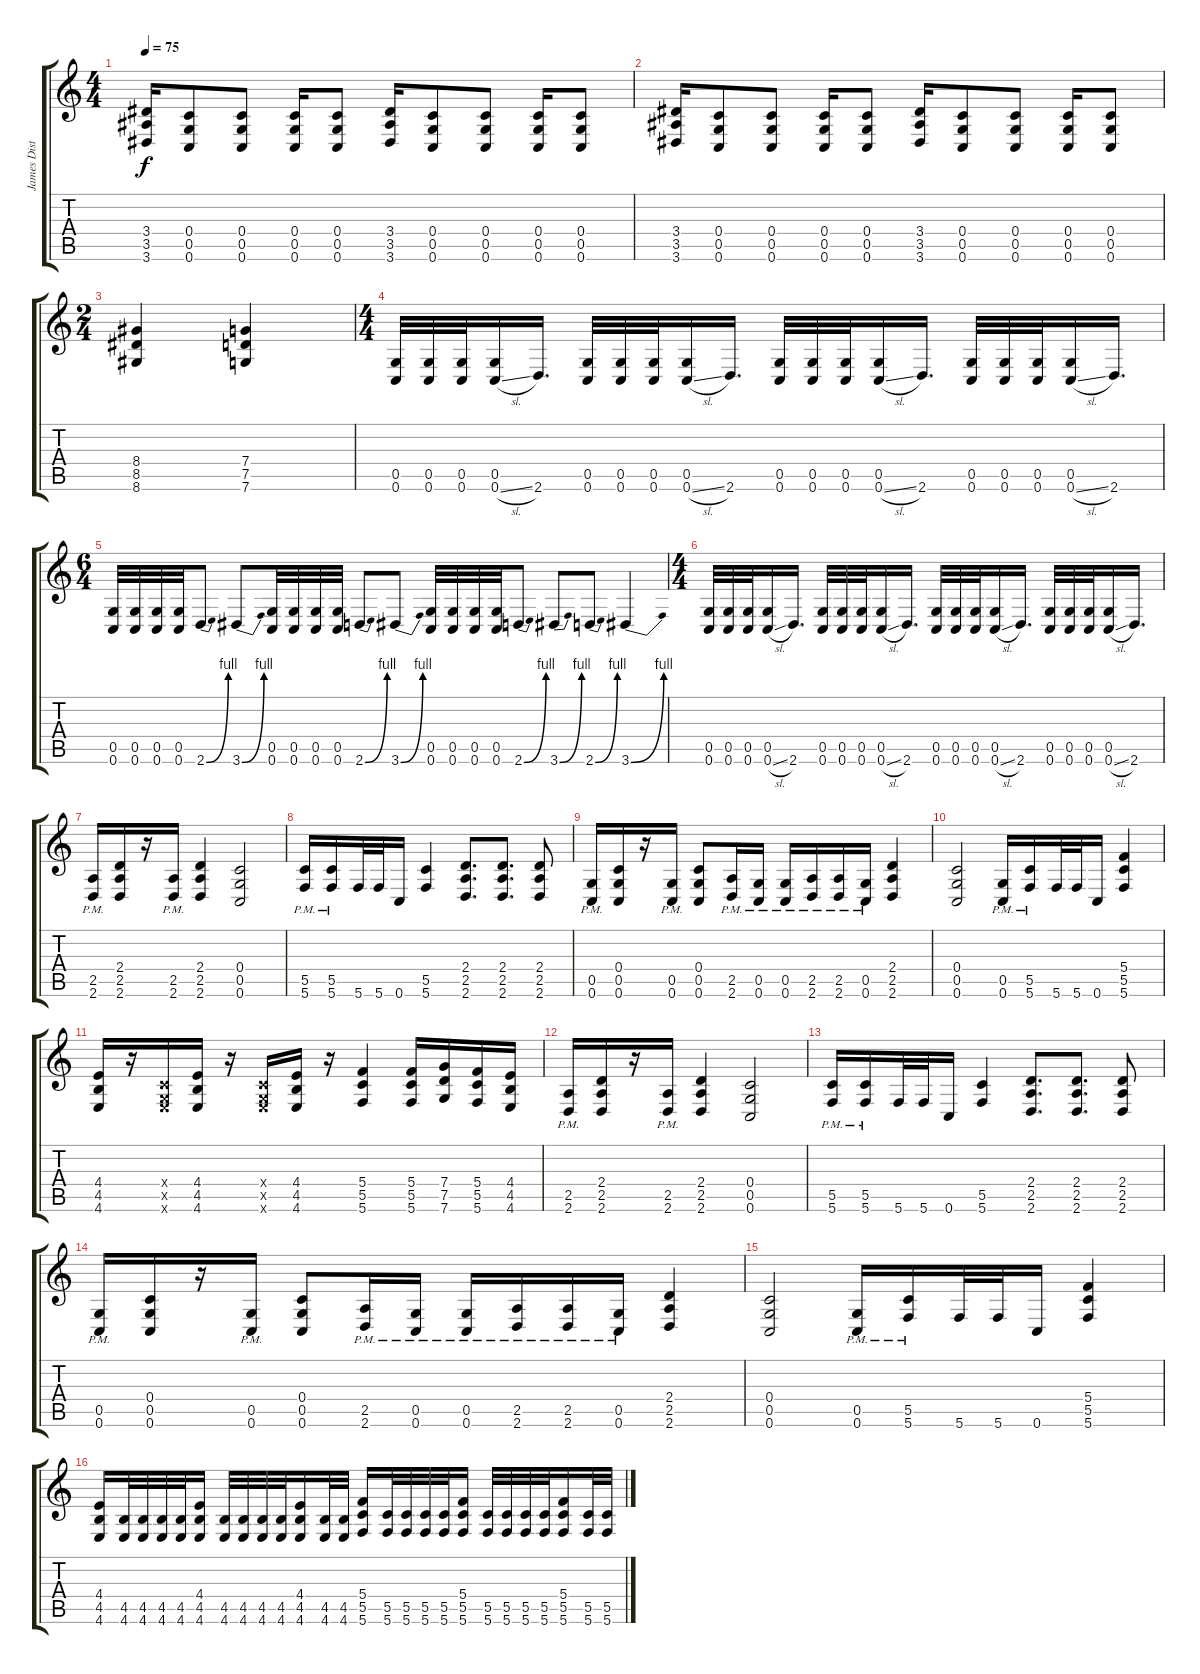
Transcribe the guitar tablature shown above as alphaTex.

\track ("James Distortion" "James Dist") {instrument distortionguitar}
\staff {score tabs}
\tuning (D4 A3 F3 C3 G2 C2) {hide}
\ts (4 4)
\tempo 75
\clef g2
\ks c
(3.4 3.5 3.6).16{dy f} (0.4 0.5 0.6).8 (0.4 0.5 0.6).8 (0.4 0.5 0.6).16 (0.4 0.5 0.6).8 (3.4 3.5 3.6).16 (0.4 0.5 0.6).8 (0.4 0.5 0.6).8 (0.4 0.5 0.6).16 (0.4 0.5 0.6).8 |
(3.4 3.5 3.6).16 (0.4 0.5 0.6).8 (0.4 0.5 0.6).8 (0.4 0.5 0.6).16 (0.4 0.5 0.6).8 (3.4 3.5 3.6).16 (0.4 0.5 0.6).8 (0.4 0.5 0.6).8 (0.4 0.5 0.6).16 (0.4 0.5 0.6).8 |
\ts (2 4)
(8.4 8.5 8.6).4 (7.4 7.5 7.6).4 |
\ts (4 4)
(0.5 0.6).32 (0.5 0.6).32 (0.5 0.6).32 (0.5 0.6{sl}).16 2.6.16{d} (0.5 0.6).32 (0.5 0.6).32 (0.5 0.6).32 (0.5 0.6{sl}).16 2.6.16{d} (0.5 0.6).32 (0.5 0.6).32 (0.5 0.6).32 (0.5 0.6{sl}).16 2.6.16{d} (0.5 0.6).32 (0.5 0.6).32 (0.5 0.6).32 (0.5 0.6{sl}).16 2.6.16{d} |
\ts (6 4)
(0.5 0.6).32 (0.5 0.6).32 (0.5 0.6).32 (0.5 0.6).32 2.6{be (bend 0 0 60 4)}.8 3.6{be (bend 0 0 60 4)}.8 (0.5 0.6).32 (0.5 0.6).32 (0.5 0.6).32 (0.5 0.6).32 2.6{be (bend 0 0 60 4)}.8 3.6{be (bend 0 0 60 4)}.8 (0.5 0.6).32 (0.5 0.6).32 (0.5 0.6).32 (0.5 0.6).32 2.6{be (bend 0 0 60 4)}.8 3.6{be (bend 0 0 60 4)}.8 2.6{be (bend 0 0 60 4)}.8 3.6{be (bend 0 0 60 4)}.4 |
\ts (4 4)
(0.5 0.6).32 (0.5 0.6).32 (0.5 0.6).32 (0.5 0.6{sl}).16 2.6.16{d} (0.5 0.6).32 (0.5 0.6).32 (0.5 0.6).32 (0.5 0.6{sl}).16 2.6.16{d} (0.5 0.6).32 (0.5 0.6).32 (0.5 0.6).32 (0.5 0.6{sl}).16 2.6.16{d} (0.5 0.6).32 (0.5 0.6).32 (0.5 0.6).32 (0.5 0.6{sl}).16 2.6.16{d} |
(2.5{pm} 2.6).16 (2.4 2.5 2.6).16 r.16 (2.5{pm} 2.6).16 (2.4 2.5 2.6).4 (0.4 0.5 0.6).2 |
(5.5{pm} 5.6).16 (5.5{pm} 5.6).16 5.6.32 5.6.32 0.6.16 (5.5 5.6).4 (2.4 2.5 2.6).8{d} (2.4 2.5 2.6).8{d} (2.4 2.5 2.6).8 |
(0.5{pm} 0.6).16 (0.4 0.5 0.6).16 r.16 (0.5{pm} 0.6).16 (0.4 0.5 0.6).8 (2.5{pm} 2.6).16 (0.5{pm} 0.6).16 (0.5{pm} 0.6{pm}).16 (2.5{pm} 2.6{pm}).16 (2.5{pm} 2.6{pm}).16 (0.5{pm} 0.6{pm}).16 (2.4 2.5 2.6).4 |
(0.4 0.5 0.6).2 (0.5{pm} 0.6{pm}).16 (5.5{pm} 5.6{pm}).16 5.6.32 5.6.32 0.6.16 (5.4 5.5 5.6).4 |
(4.4 4.5 4.6).16 r.16 (0.4{x} 0.5{x} 4.6{x}).16 (4.4 4.5 4.6).16 r.16 (0.4{x} 0.5{x} 4.6{x}).16 (4.4 4.5 4.6).16 r.16 (5.4 5.5 5.6).4 (5.4 5.5 5.6).16 (7.4 7.5 7.6).16 (5.4 5.5 5.6).16 (4.4 4.5 4.6).16 |
(2.5{pm} 2.6).16 (2.4 2.5 2.6).16 r.16 (2.5{pm} 2.6).16 (2.4 2.5 2.6).4 (0.4 0.5 0.6).2 |
(5.5{pm} 5.6).16 (5.5{pm} 5.6).16 5.6.32 5.6.32 0.6.16 (5.5 5.6).4 (2.4 2.5 2.6).8{d} (2.4 2.5 2.6).8{d} (2.4 2.5 2.6).8 |
(0.5{pm} 0.6).16 (0.4 0.5 0.6).16 r.16 (0.5{pm} 0.6).16 (0.4 0.5 0.6).8 (2.5{pm} 2.6).16 (0.5{pm} 0.6).16 (0.5{pm} 0.6{pm}).16 (2.5{pm} 2.6{pm}).16 (2.5{pm} 2.6{pm}).16 (0.5{pm} 0.6{pm}).16 (2.4 2.5 2.6).4 |
(0.4 0.5 0.6).2 (0.5{pm} 0.6{pm}).16 (5.5{pm} 5.6{pm}).16 5.6.32 5.6.32 0.6.16 (5.4 5.5 5.6).4 |
(4.4 4.5 4.6).16 (4.5 4.6).32 (4.5 4.6).32 (4.5 4.6).32 (4.5 4.6).32 (4.4 4.5 4.6).16 (4.5 4.6).32 (4.5 4.6).32 (4.5 4.6).32 (4.5 4.6).32 (4.4 4.5 4.6).16 (4.5 4.6).32 (4.5 4.6).32 (5.4 5.5 5.6).16 (5.5 5.6).32 (5.5 5.6).32 (5.5 5.6).32 (5.5 5.6).32 (5.4 5.5 5.6).16 (5.5 5.6).32 (5.5 5.6).32 (5.5 5.6).32 (5.5 5.6).32 (5.4 5.5 5.6).16 (5.5 5.6).32 (5.5 5.6).32
